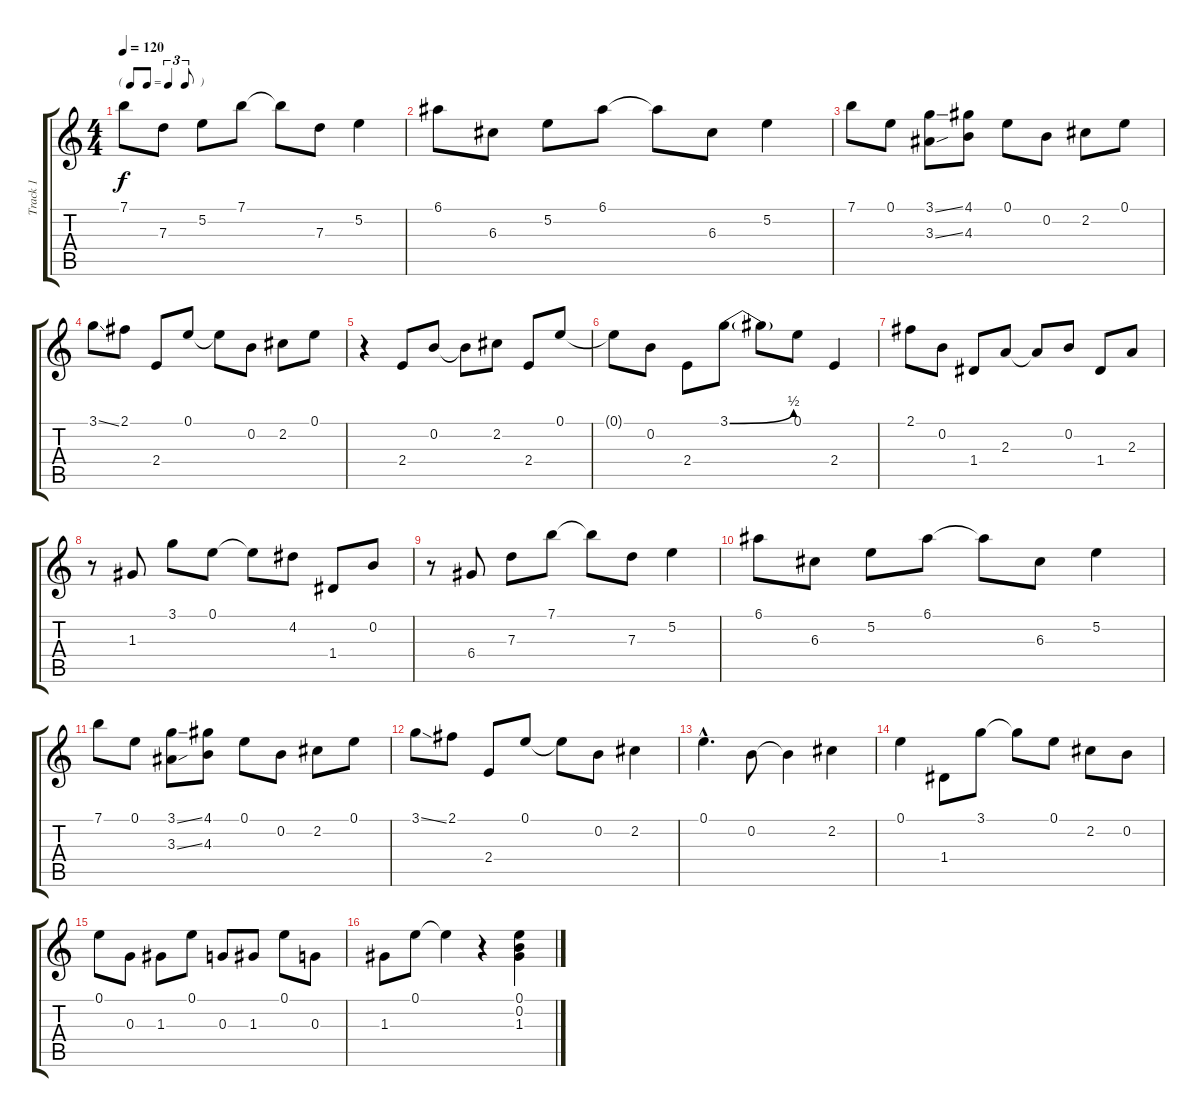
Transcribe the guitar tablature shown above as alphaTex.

\track ("Track 1" "Track 1") {instrument electricguitarjazz}
\staff {score tabs}
\tuning (E4 B3 G3 D3 A2 E2) {hide}
\ts (4 4)
\tf triplet8th
\tempo 120
\clef g2
\ks c
7.1.8{dy f instrument electricguitarjazz} 7.3.8 5.2.8 7.1.8 7.1{t}.8 7.3.8 5.2.4 |
6.1.8 6.3.8 5.2.8 6.1.8 6.1{t}.8 6.3.8 5.2.4 |
7.1.8 0.1.8 (3.1{ss} 3.3{ss}).8 (4.1 4.3).8 0.1.8 0.2.8 2.2.8 0.1.8 |
3.1{ss}.8 2.1.8 2.4.8 0.1.8 0.1{t}.8 0.2.8 2.2.8 0.1.8 |
r.4 2.4.8 0.2.8 0.2{t}.8 2.2.8 2.4.8 0.1.8 |
0.1{t}.8 0.2.8 2.4.8 3.1{be (bend 0 0 60 2)}.8 3.1{t}.8 0.1.8 2.4.4 |
2.1.8 0.2.8 1.4.8 2.3.8 2.3{t}.8 0.2.8 1.4.8 2.3.8 |
r.8 1.3.8 3.1.8 0.1.8 0.1{t}.8 4.2.8 1.4.8 0.2.8 |
r.8 6.4.8 7.3.8 7.1.8 7.1{t}.8 7.3.8 5.2.4 |
6.1.8 6.3.8 5.2.8 6.1.8 6.1{t}.8 6.3.8 5.2.4 |
7.1.8 0.1.8 (3.1{ss} 3.3{ss}).8 (4.1 4.3).8 0.1.8 0.2.8 2.2.8 0.1.8 |
3.1{ss}.8 2.1.8 2.4.8 0.1.8 0.1{t}.8 0.2.8 2.2.4 |
0.1{hac}.4{d} 0.2.8 0.2{t}.4 2.2.4 |
0.1.4 1.4.8 3.1.8 3.1{t}.8 0.1.8 2.2.8 0.2.8 |
0.1.8 0.3.8 1.3.8 0.1.8 0.3.8 1.3.8 0.1.8 0.3.8 |
1.3.8 0.1.8 0.1{t}.4 r.4 (0.1 0.2 1.3).4
